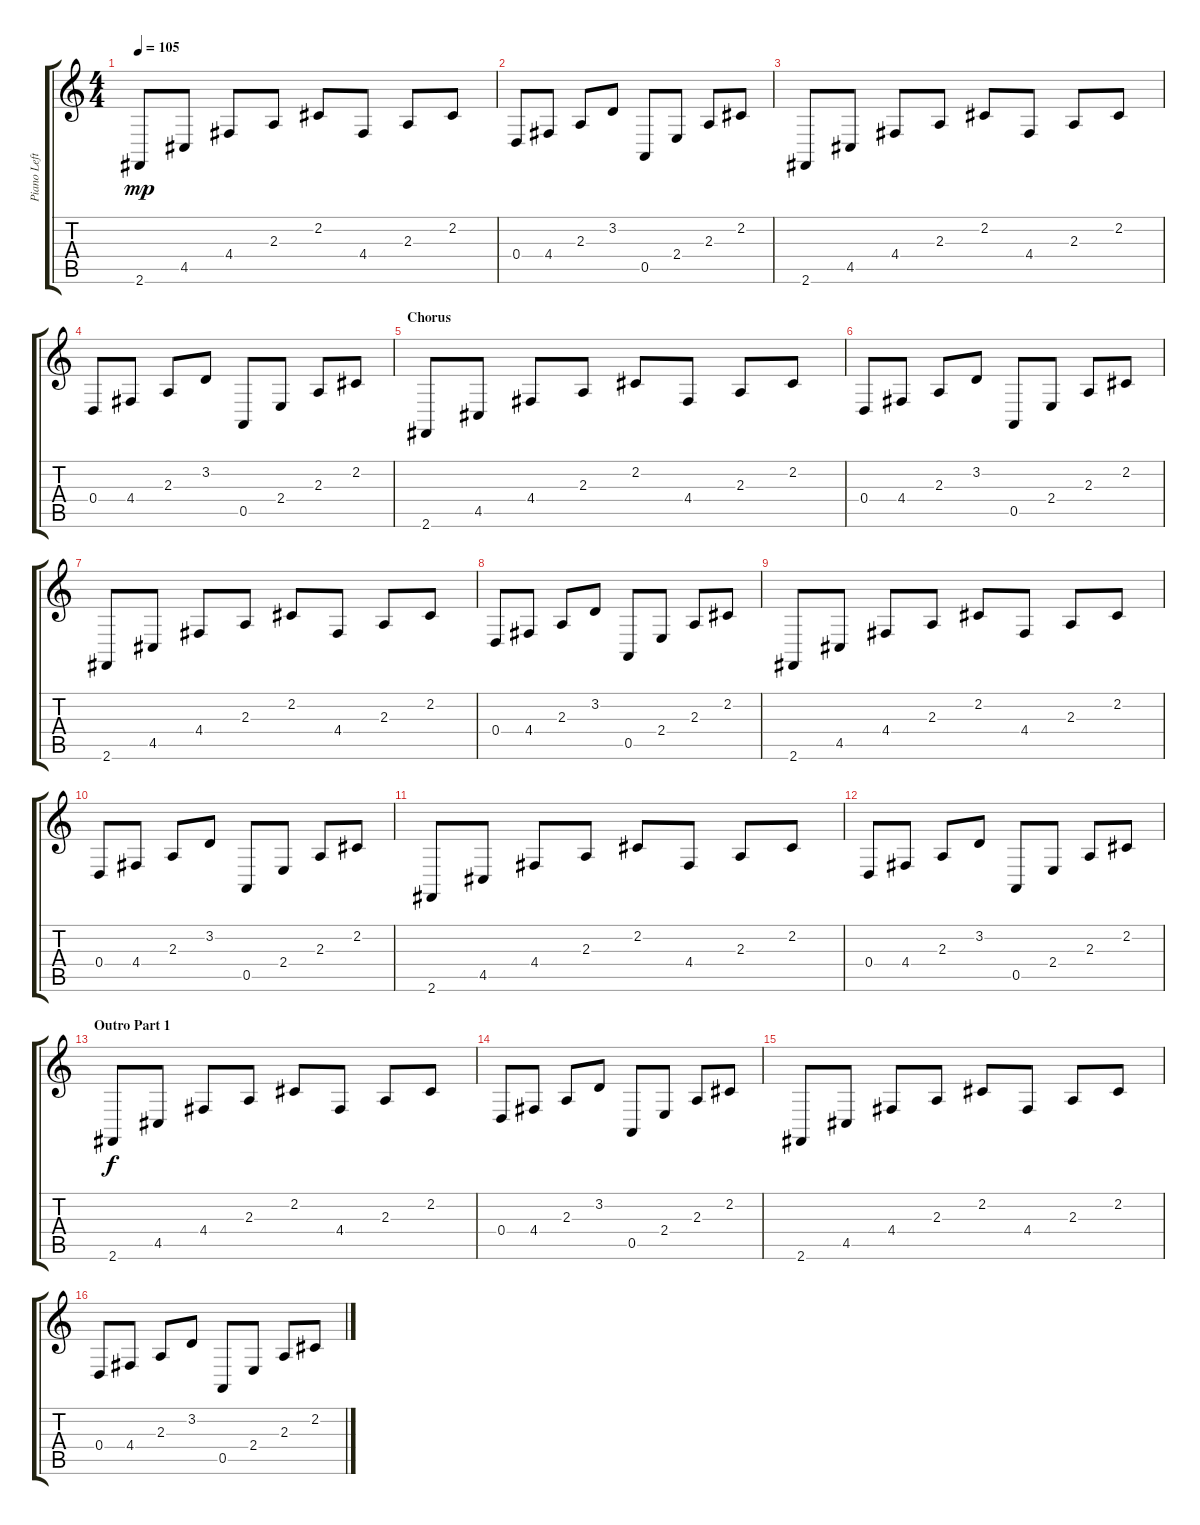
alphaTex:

\track ("Piano Left Hand" "Piano Left") {instrument brightacousticpiano}
\staff {score tabs}
\tuning (E4 B3 G3 D3 A2 E2) {hide}
\ts (4 4)
\tempo 105
\clef g2
\ks c
2.6.8{dy mp} 4.5.8 4.4.8 2.3.8 2.2.8 4.4.8 2.3.8 2.2.8 |
0.4.8 4.4.8 2.3.8 3.2.8 0.5.8 2.4.8 2.3.8 2.2.8 |
2.6.8 4.5.8 4.4.8 2.3.8 2.2.8 4.4.8 2.3.8 2.2.8 |
0.4.8 4.4.8 2.3.8 3.2.8 0.5.8 2.4.8 2.3.8 2.2.8 |
\section ("" "Chorus")
2.6.8 4.5.8 4.4.8 2.3.8 2.2.8 4.4.8 2.3.8 2.2.8 |
0.4.8 4.4.8 2.3.8 3.2.8 0.5.8 2.4.8 2.3.8 2.2.8 |
2.6.8 4.5.8 4.4.8 2.3.8 2.2.8 4.4.8 2.3.8 2.2.8 |
0.4.8 4.4.8 2.3.8 3.2.8 0.5.8 2.4.8 2.3.8 2.2.8 |
2.6.8 4.5.8 4.4.8 2.3.8 2.2.8 4.4.8 2.3.8 2.2.8 |
0.4.8 4.4.8 2.3.8 3.2.8 0.5.8 2.4.8 2.3.8 2.2.8 |
2.6.8 4.5.8 4.4.8 2.3.8 2.2.8 4.4.8 2.3.8 2.2.8 |
0.4.8 4.4.8 2.3.8 3.2.8 0.5.8 2.4.8 2.3.8 2.2.8 |
\section ("" "Outro Part 1")
2.6.8{dy f} 4.5.8 4.4.8 2.3.8 2.2.8 4.4.8 2.3.8 2.2.8 |
0.4.8 4.4.8 2.3.8 3.2.8 0.5.8 2.4.8 2.3.8 2.2.8 |
2.6.8 4.5.8 4.4.8 2.3.8 2.2.8 4.4.8 2.3.8 2.2.8 |
0.4.8 4.4.8 2.3.8 3.2.8 0.5.8 2.4.8 2.3.8 2.2.8
